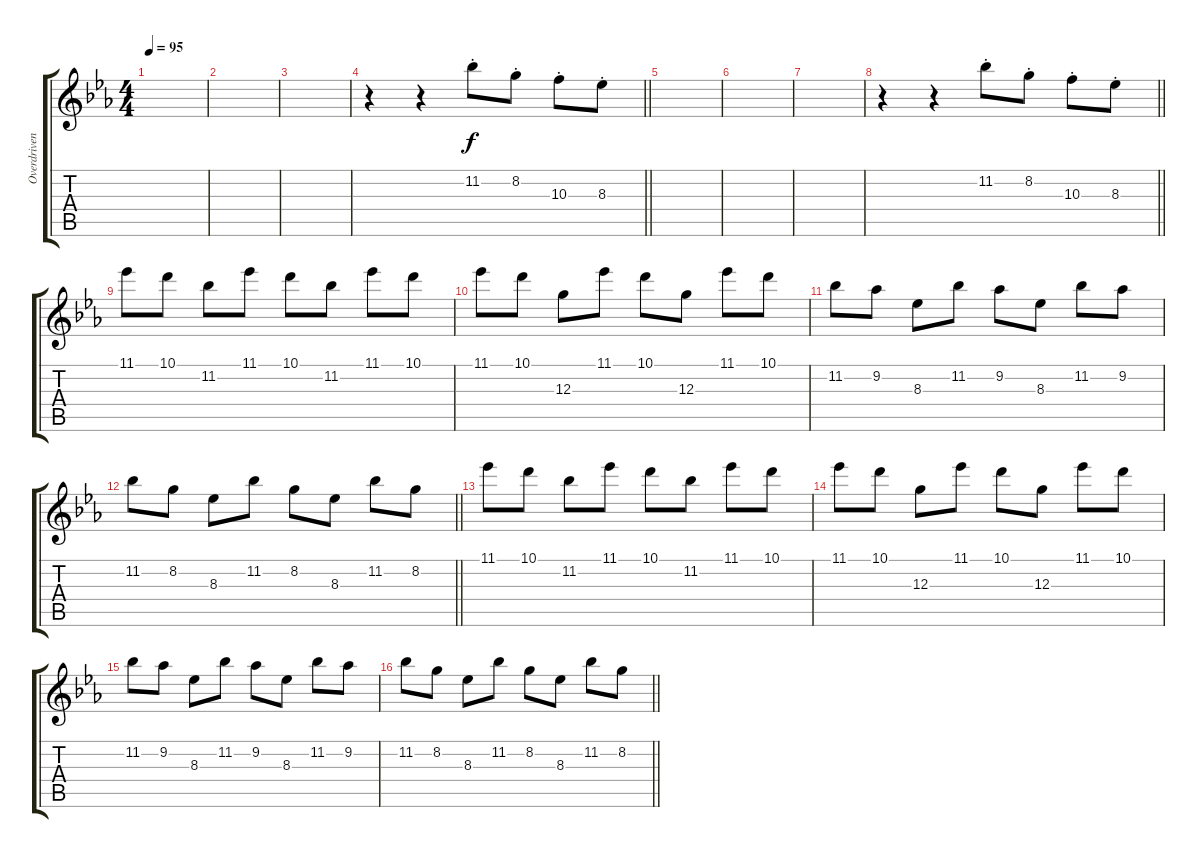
\track ("Overdriven Guitar" "Overdriven") {instrument overdrivenguitar}
\staff {score tabs}
\tuning (E4 B3 G3 D3 A2 E2) {hide}
\ts (4 4)
\tempo 95
\clef g2
\ks eb
|
|
|
\barLineRight lightlight
r.4 r.4 11.2{st}.8 8.2{st}.8 10.3{st}.8 8.3{st}.8 |
|
|
|
\barLineRight lightlight
r.4 r.4 11.2{st}.8 8.2{st}.8 10.3{st}.8 8.3{st}.8 |
11.1.8 10.1.8 11.2.8 11.1.8 10.1.8 11.2.8 11.1.8 10.1.8 |
11.1.8 10.1.8 12.3.8 11.1.8 10.1.8 12.3.8 11.1.8 10.1.8 |
11.2.8 9.2.8 8.3.8 11.2.8 9.2.8 8.3.8 11.2.8 9.2.8 |
\barLineRight lightlight
11.2.8 8.2.8 8.3.8 11.2.8 8.2.8 8.3.8 11.2.8 8.2.8 |
11.1.8 10.1.8 11.2.8 11.1.8 10.1.8 11.2.8 11.1.8 10.1.8 |
11.1.8 10.1.8 12.3.8 11.1.8 10.1.8 12.3.8 11.1.8 10.1.8 |
11.2.8 9.2.8 8.3.8 11.2.8 9.2.8 8.3.8 11.2.8 9.2.8 |
\barLineRight lightlight
11.2.8 8.2.8 8.3.8 11.2.8 8.2.8 8.3.8 11.2.8 8.2.8
